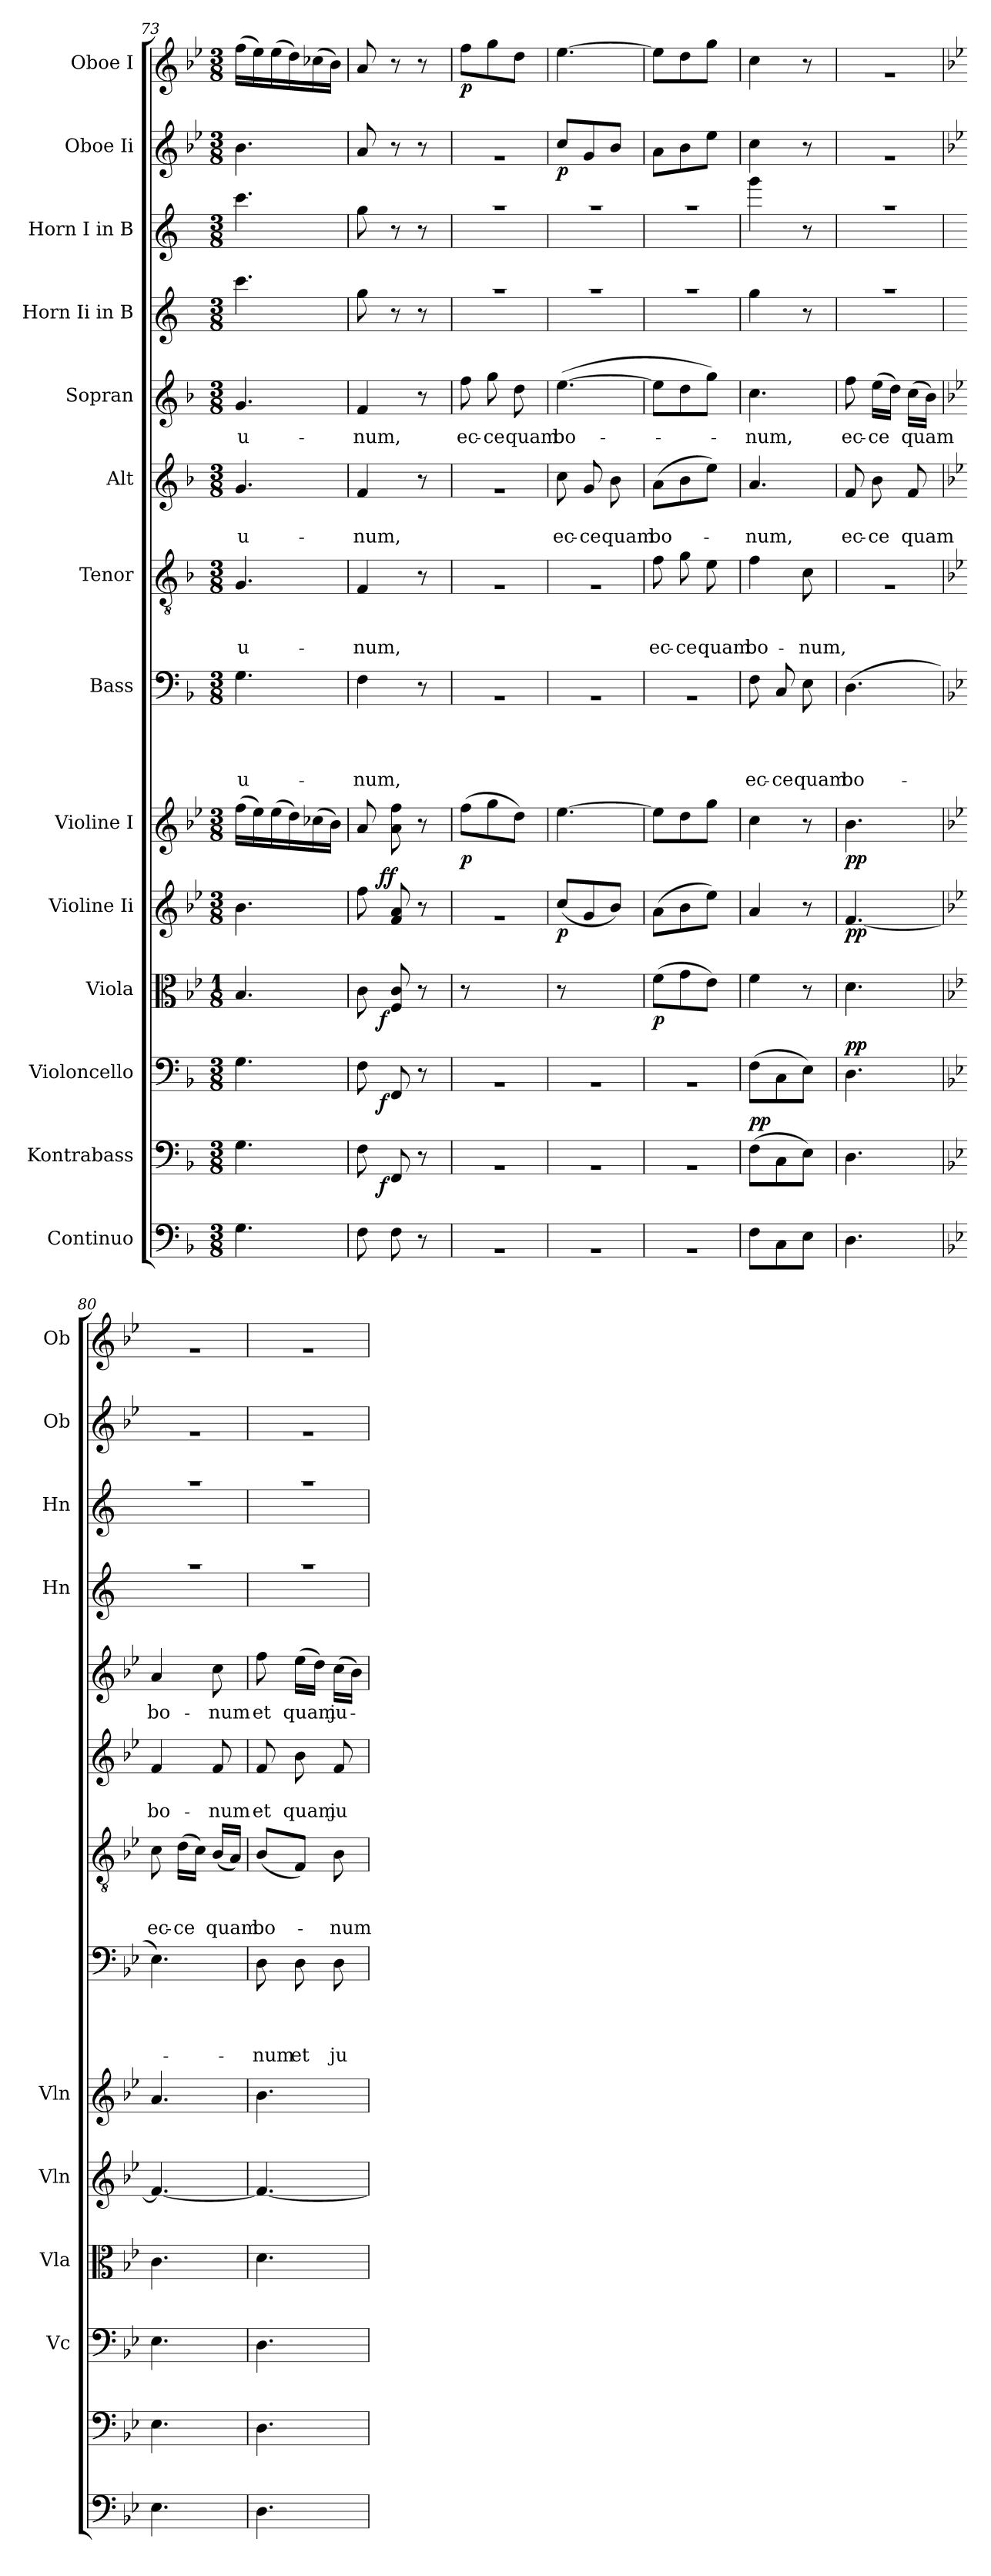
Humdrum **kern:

**kern	**kern	**dynam	**kern	**dynam	**kern	**dynam	**kern	**dynam	**kern	**dynam	**kern	**text	**text	**text	**text	**kern	**text	**text	**text	**kern	**text	**text	**kern	**text	**kern	**kern	**kern	**dynam	**kern	**dynam
*part14	*part13	*part13	*part12	*part12	*part11	*part11	*part10	*part10	*part9	*part9	*part8	*part8	*part8	*part8	*part8	*part7	*part7	*part7	*part7	*part6	*part6	*part6	*part5	*part5	*part4	*part3	*part2	*part2	*part1	*part1
*staff14	*staff13	*staff13	*staff12	*staff12	*staff11	*staff11	*staff10	*staff10	*staff9	*staff9	*staff8	*staff8	*staff8	*staff8	*staff8	*staff7	*staff7	*staff7	*staff7	*staff6	*staff6	*staff6	*staff5	*staff5	*staff4	*staff3	*staff2	*staff2	*staff1	*staff1
*I"Continuo	*I"Kontrabass	*	*I"Violoncello	*	*I"Viola	*	*I"Violine Ii	*	*I"Violine I	*	*I"Bass	*	*	*	*	*I"Tenor	*	*	*	*I"Alt	*	*	*I"Sopran	*	*I"Horn Ii in B	*I"Horn I in B	*I"Oboe Ii	*	*I"Oboe I	*
*	*	*	*I'Vc	*	*I'Vla	*	*I'Vln	*	*I'Vln	*	*	*	*	*	*	*	*	*	*	*	*	*	*	*	*I'Hn	*I'Hn	*I'Ob	*	*I'Ob	*
*clefF4	*clefF4	*	*clefF4	*	*clefC3	*	*clefG2	*	*clefG2	*	*clefF4	*	*	*	*	*clefGv2	*	*	*	*clefG2	*	*	*clefG2	*	*clefG2	*clefG2	*clefG2	*	*clefG2	*
*	*	*	*	*	*ITrd1c2	*	*	*	*	*	*	*	*	*	*	*	*	*	*	*	*	*	*	*	*ITrd1c2	*ITrd1c2	*	*	*	*
*k[b-]	*k[b-]	*	*k[b-]	*	*k[b-e-a-d-]	*	*k[b-e-]	*	*k[b-e-]	*	*k[b-]	*	*	*	*	*k[b-]	*	*	*	*k[b-]	*	*	*k[b-]	*	*k[b-e-]	*k[b-e-]	*k[b-e-]	*	*k[b-e-]	*
*F:	*F:	*	*F:	*	*A-:	*	*B-:	*	*B-:	*	*F:	*	*	*	*	*F:	*	*	*	*F:	*	*	*F:	*	*B-:	*B-:	*B-:	*	*B-:	*
*M3/8	*M3/8	*	*M3/8	*	*M1/8	*	*M3/8	*	*M3/8	*	*M3/8	*	*	*	*	*M3/8	*	*	*	*M3/8	*	*	*M3/8	*	*M3/8	*M3/8	*M3/8	*	*M3/8	*
=73	=73	=73	=73	=73	=73	=73	=73	=73	=73	=73	=73	=73	=73	=73	=73	=73	=73	=73	=73	=73	=73	=73	=73	=73	=73	=73	=73	=73	=73	=73
!	!	!	!	!	!	!	!	!	!	!	!	!	!	!	!LO:LY:b	!	!	!	!LO:LY:b	!	!	!LO:LY:b	!	!LO:LY:b	!	!	!	!	!	!
4.G\	4.G\	.	4.G\	.	4.A-/	.	4.b-\	.	(>16ff\LL	.	4.G\	.	.	.	u-	4.G/	.	.	u-	4.g/	.	u-	4.g/	u-	4.bb-\	4.bb-\	4.b-\	.	(>16ff\LL	.
.	.	.	.	.	.	.	.	.	16ee-\)	.	.	.	.	.	.	.	.	.	.	.	.	.	.	.	.	.	.	.	16ee-\)	.
.	.	.	.	.	.	.	.	.	(>16ee-\	.	.	.	.	.	.	.	.	.	.	.	.	.	.	.	.	.	.	.	(>16ee-\	.
.	.	.	.	.	.	.	.	.	16dd\)	.	.	.	.	.	.	.	.	.	.	.	.	.	.	.	.	.	.	.	16dd\)	.
.	.	.	.	.	.	.	.	.	(>16cc-X\	.	.	.	.	.	.	.	.	.	.	.	.	.	.	.	.	.	.	.	(>16cc-X\	.
.	.	.	.	.	.	.	.	.	16b-\JJ)	.	.	.	.	.	.	.	.	.	.	.	.	.	.	.	.	.	.	.	16b-\JJ)	.
=74	=74	=74	=74	=74	=74	=74	=74	=74	=74	=74	=74	=74	=74	=74	=74	=74	=74	=74	=74	=74	=74	=74	=74	=74	=74	=74	=74	=74	=74	=74
!	!	!	!	!	!	!	!	!	!	!	!	!	!	!	!LO:LY:b	!	!	!	!LO:LY:b	!	!	!LO:LY:b	!	!LO:LY:b	!	!	!	!	!	!
*	*^	*	*^	*	*^	*	*^	*	*	*	*	*	*	*	*	*	*	*	*	*	*	*	*	*	*	*	*	*	*	*
8F\	8F\	16.ryy	.	8F\	16.ryy	.	8B-\	16.ryy	.	8ff\	16.ryy	.	8a/	.	4F\	.	.	.	-num,	4F/	.	.	-num,	4f/	.	-num,	4f/	-num,	8ff\	8ff\	8a/	.	8a/	.
!	!	!	!LO:DY:b	!	!	!LO:DY:b	!	!	!LO:DY:b	!	!	!LO:DY:a	!	!	!	!	!	!	!	!	!	!	!	!	!	!	!	!	!	!	!	!	!	!
!	!	!	!	!	!	!	!	!	!	!	!	!LO:DY:n=1:b	!	!	!	!	!	!	!	!	!	!	!	!	!	!	!	!	!	!	!	!	!	!
.	.	4ryy	f	.	4ryy	f	.	4ryy	f	.	4ryy	f f	.	.	.	.	.	.	.	.	.	.	.	.	.	.	.	.	.	.	.	.	.	.
8F\	8FF/	.	.	8FF/	.	.	8E-/ 8B-/	.	.	8f/ 8a/	.	.	8a\ 8ff\	.	.	.	.	.	.	.	.	.	.	.	.	.	.	.	8r	8r	8r	.	8r	.
8r	8r	.	.	8r	.	.	8r	.	.	8r	.	.	8r	.	8r	.	.	.	.	8r	.	.	.	8r	.	.	8r	.	8r	8r	8r	.	8r	.
.	.	32ryy	.	.	32ryy	.	.	32ryy	.	.	32ryy	.	.	.	.	.	.	.	.	.	.	.	.	.	.	.	.	.	.	.	.	.	.	.
=75	=75	=75	=75	=75	=75	=75	=75	=75	=75	=75	=75	=75	=75	=75	=75	=75	=75	=75	=75	=75	=75	=75	=75	=75	=75	=75	=75	=75	=75	=75	=75	=75	=75	=75
!LO:N:vis=1	!LO:N:vis=1	!	!	!LO:N:vis=1	!	!	!	!	!	!LO:N:vis=1	!	!	!	!LO:DY:b	!LO:N:vis=1	!	!	!	!	!LO:N:vis=1	!	!	!	!LO:N:vis=1	!	!	!	!LO:LY:b	!LO:N:vis=1	!LO:N:vis=1	!LO:N:vis=1	!	!	!LO:DY:b
*	*v	*v	*	*	*	*	*v	*v	*	*v	*v	*	*	*	*	*	*	*	*	*	*	*	*	*	*	*	*	*	*	*	*	*	*	*
*	*	*	*v	*v	*	*	*	*	*	*	*	*	*	*	*	*	*	*	*	*	*	*	*	*	*	*	*	*	*	*	*
4.rC	4.rC	.	4.rC	.	8r	.	4.ra	.	(>8ff\L	p	4.rC	.	.	.	.	4.rA	.	.	.	4.ra	.	.	8ff\	ec-	4.raa	4.raa	4.ra	.	8ff\L	p
!	!	!	!	!	!	!	!	!	!	!	!	!	!	!	!	!	!	!	!	!	!	!	!	!LO:LY:b	!	!	!	!	!	!
.	.	.	.	.	4ryy	.	.	.	8gg\	.	.	.	.	.	.	.	.	.	.	.	.	.	8gg\	-ce	.	.	.	.	8gg\	.
!	!	!	!	!	!	!	!	!	!	!	!	!	!	!	!	!	!	!	!	!	!	!	!	!LO:LY:b	!	!	!	!	!	!
.	.	.	.	.	.	.	.	.	8dd\J)	.	.	.	.	.	.	.	.	.	.	.	.	.	8dd\	quam	.	.	.	.	8dd\J	.
=76	=76	=76	=76	=76	=76	=76	=76	=76	=76	=76	=76	=76	=76	=76	=76	=76	=76	=76	=76	=76	=76	=76	=76	=76	=76	=76	=76	=76	=76	=76
!LO:N:vis=1	!LO:N:vis=1	!	!LO:N:vis=1	!	!	!	!	!LO:DY:b	!	!	!LO:N:vis=1	!	!	!	!	!LO:N:vis=1	!	!	!	!	!	!LO:LY:b	!	!LO:LY:b	!LO:N:vis=1	!LO:N:vis=1	!	!LO:DY:b	!	!
4.rC	4.rC	.	4.rC	.	8r	.	(<8cc/L	p	[>4.ee-\	.	4.rC	.	.	.	.	4.rA	.	.	.	8cc\	.	ec-	(>[>4.ee\	bo-	4.raa	4.raa	8cc/L	p	[>4.ee-\	.
!	!	!	!	!	!	!	!	!	!	!	!	!	!	!	!	!	!	!	!	!	!	!LO:LY:b	!	!	!	!	!	!	!	!
.	.	.	.	.	4ryy	.	8g/	.	.	.	.	.	.	.	.	.	.	.	.	8g/	.	-ce	.	.	.	.	8g/	.	.	.
!	!	!	!	!	!	!	!	!	!	!	!	!	!	!	!	!	!	!	!	!	!	!LO:LY:b	!	!	!	!	!	!	!	!
.	.	.	.	.	.	.	8b-/J)	.	.	.	.	.	.	.	.	.	.	.	.	8b-\	.	quam	.	.	.	.	8b-/J	.	.	.
=77	=77	=77	=77	=77	=77	=77	=77	=77	=77	=77	=77	=77	=77	=77	=77	=77	=77	=77	=77	=77	=77	=77	=77	=77	=77	=77	=77	=77	=77	=77
!LO:N:vis=1	!LO:N:vis=1	!	!LO:N:vis=1	!	!	!LO:DY:b	!	!	!	!	!LO:N:vis=1	!	!	!	!	!	!	!	!LO:LY:b	!	!	!LO:LY:b	!	!	!LO:N:vis=1	!LO:N:vis=1	!	!	!	!
4.rC	4.rC	.	4.rC	.	(>8e-\L	p	(>8a\L	.	8ee-\L]	.	4.rC	.	.	.	.	8f\	.	.	ec-	(>8a\L	.	bo-	8ee\L]	.	4.raa	4.raa	8a\L	.	8ee-\L]	.
!	!	!	!	!	!	!	!	!	!	!	!	!	!	!	!	!	!	!	!LO:LY:b	!	!	!	!	!	!	!	!	!	!	!
.	.	.	.	.	8f\	.	8b-\	.	8dd\	.	.	.	.	.	.	8g\	.	.	-ce	8b-\	.	.	8dd\	.	.	.	8b-\	.	8dd\	.
!	!	!	!	!	!	!	!	!	!	!	!	!	!	!	!	!	!	!	!LO:LY:b	!	!	!	!	!	!	!	!	!	!	!
.	.	.	.	.	8d-\J)	.	8ee-\J)	.	8gg\J	.	.	.	.	.	.	8e\	.	.	quam	8ee\J)	.	.	8gg\J)	.	.	.	8ee-\J	.	8gg\J	.
=78	=78	=78	=78	=78	=78	=78	=78	=78	=78	=78	=78	=78	=78	=78	=78	=78	=78	=78	=78	=78	=78	=78	=78	=78	=78	=78	=78	=78	=78	=78
!	!	!LO:DY:a	!	!	!	!	!	!	!	!	!	!	!	!	!LO:LY:b	!	!	!	!LO:LY:b	!	!	!LO:LY:b	!	!LO:LY:b	!	!	!	!	!	!
!	!	!LO:DY:n=1:b	!	!	!	!	!	!	!	!	!	!	!	!	!	!	!	!	!	!	!	!	!	!	!	!	!	!	!	!
8F>\L	(>8F\L	p p	(>8F\L	.	4e-\	.	4a/	.	4cc\	.	8F\	.	.	.	ec-	4f\	.	.	bo-	4.a/	.	-num,	4.cc\	-num,	4ff\	4fff\	4cc\	.	4cc\	.
!	!	!	!	!	!	!	!	!	!	!	!	!	!	!	!LO:LY:b	!	!	!	!	!	!	!	!	!	!	!	!	!	!	!
8C\	8C\	.	8C\	.	.	.	.	.	.	.	8C/	.	.	.	-ce	.	.	.	.	.	.	.	.	.	.	.	.	.	.	.
!	!	!	!	!	!	!	!	!	!	!	!	!	!	!	!LO:LY:b	!	!	!	!LO:LY:b	!	!	!	!	!	!	!	!	!	!	!
8E\J	8E\J)	.	8E\J)	.	8r	.	8r	.	8r	.	8E\	.	.	.	quam	8c\	.	.	-num,	.	.	.	.	.	8r	8r	8r	.	8r	.
=79	=79	=79	=79	=79	=79	=79	=79	=79	=79	=79	=79	=79	=79	=79	=79	=79	=79	=79	=79	=79	=79	=79	=79	=79	=79	=79	=79	=79	=79	=79
!	!	!	!	!LO:DY:a	!	!	!	!LO:DY:b	!	!LO:DY:b	!	!	!	!	!LO:LY:b	!LO:N:vis=1	!	!	!	!	!	!LO:LY:b	!	!LO:LY:b	!LO:N:vis=1	!LO:N:vis=1	!LO:N:vis=1	!	!LO:N:vis=1	!
4.D>\	4.D\	.	4.D\	pp	4.c\	.	[<4.f/	pp	4.b-\	pp	(>4.D\	.	.	.	bo-	4.rA	.	.	.	8f/	.	ec-	8ff\	ec-	4.raa	4.raa	4.ra	.	4.ra	.
!	!	!	!	!	!	!	!	!	!	!	!	!	!	!	!	!	!	!	!	!	!	!LO:LY:b	!	!LO:LY:b	!	!	!	!	!	!
.	.	.	.	.	.	.	.	.	.	.	.	.	.	.	.	.	.	.	.	8b-\	.	-ce	(>16ee\LL	-ce	.	.	.	.	.	.
.	.	.	.	.	.	.	.	.	.	.	.	.	.	.	.	.	.	.	.	.	.	.	16dd\JJ)	.	.	.	.	.	.	.
!	!	!	!	!	!	!	!	!	!	!	!	!	!	!	!	!	!	!	!	!	!	!LO:LY:b	!	!LO:LY:b	!	!	!	!	!	!
.	.	.	.	.	.	.	.	.	.	.	.	.	.	.	.	.	.	.	.	8f/	.	quam	(>16cc\LL	quam	.	.	.	.	.	.
.	.	.	.	.	.	.	.	.	.	.	.	.	.	.	.	.	.	.	.	.	.	.	16b-\JJ)	.	.	.	.	.	.	.
!!LO:PB:g=z
=80	=80	=80	=80	=80	=80	=80	=80	=80	=80	=80	=80	=80	=80	=80	=80	=80	=80	=80	=80	=80	=80	=80	=80	=80	=80	=80	=80	=80	=80	=80
*k[b-e-]	*k[b-e-]	*	*k[b-e-]	*	*	*	*	*	*	*	*k[b-e-]	*	*	*	*	*k[b-e-]	*	*	*	*k[b-e-]	*	*	*k[b-e-]	*	*	*	*	*	*	*
*B-:	*B-:	*	*B-:	*	*	*	*	*	*	*	*B-:	*	*	*	*	*B-:	*	*	*	*B-:	*	*	*B-:	*	*	*	*	*	*	*
!	!	!	!	!	!	!	!	!	!	!	!	!	!	!	!	!	!	!	!LO:LY:b	!	!	!LO:LY:b	!	!LO:LY:b	!LO:N:vis=1	!LO:N:vis=1	!LO:N:vis=1	!	!LO:N:vis=1	!
4.E->\	4.E-\	.	4.E-\	.	4.B-\	.	4.f/_	.	4.a/	.	4.E-\)	.	.	.	.	8c\	.	.	ec-	4f/	.	bo-	4a/	bo-	4.raa	4.raa	4.ra	.	4.ra	.
!	!	!	!	!	!	!	!	!	!	!	!	!	!	!	!	!	!	!	!LO:LY:b	!	!	!	!	!	!	!	!	!	!	!
.	.	.	.	.	.	.	.	.	.	.	.	.	.	.	.	(>16d\LL	.	.	-ce	.	.	.	.	.	.	.	.	.	.	.
.	.	.	.	.	.	.	.	.	.	.	.	.	.	.	.	16c\JJ)	.	.	.	.	.	.	.	.	.	.	.	.	.	.
!	!	!	!	!	!	!	!	!	!	!	!	!	!	!	!	!	!	!	!LO:LY:b	!	!	!LO:LY:b	!	!LO:LY:b	!	!	!	!	!	!
.	.	.	.	.	.	.	.	.	.	.	.	.	.	.	.	(<16B-/LL	.	.	quam	8f/	.	-num	8cc\	-num	.	.	.	.	.	.
.	.	.	.	.	.	.	.	.	.	.	.	.	.	.	.	16A/JJ)	.	.	.	.	.	.	.	.	.	.	.	.	.	.
=81	=81	=81	=81	=81	=81	=81	=81	=81	=81	=81	=81	=81	=81	=81	=81	=81	=81	=81	=81	=81	=81	=81	=81	=81	=81	=81	=81	=81	=81	=81
!	!	!	!	!	!	!	!	!	!	!	!	!	!	!	!LO:LY:b	!	!	!	!LO:LY:b	!	!	!LO:LY:b	!	!LO:LY:b	!LO:N:vis=1	!LO:N:vis=1	!LO:N:vis=1	!	!LO:N:vis=1	!
4.D>\	4.D\	.	4.D\	.	4.c\	.	4.f/_	.	4.b-\	.	8D\	.	.	.	-num	(<8B-/L	.	.	bo-	8f/	.	et	8ff\	et	4.raa	4.raa	4.ra	.	4.ra	.
!	!	!	!	!	!	!	!	!	!	!	!	!	!	!	!LO:LY:b	!	!	!	!	!	!	!LO:LY:b	!	!LO:LY:b	!	!	!	!	!	!
.	.	.	.	.	.	.	.	.	.	.	8D\	.	.	.	et	8F/J)	.	.	.	8b-\	.	quam	(>16ee-\LL	quam	.	.	.	.	.	.
.	.	.	.	.	.	.	.	.	.	.	.	.	.	.	.	.	.	.	.	.	.	.	16dd\JJ)	.	.	.	.	.	.	.
!	!	!	!	!	!	!	!	!	!	!	!	!	!	!	!LO:LY:b	!	!	!	!LO:LY:b	!	!	!LO:LY:b	!	!LO:LY:b	!	!	!	!	!	!
.	.	.	.	.	.	.	.	.	.	.	8D\	.	.	.	ju-	8B-\	.	.	-num	8f/	.	ju-	(>16cc\LL	ju-	.	.	.	.	.	.
.	.	.	.	.	.	.	.	.	.	.	.	.	.	.	.	.	.	.	.	.	.	.	16b-\JJ)	.	.	.	.	.	.	.
=	=	=	=	=	=	=	=	=	=	=	=	=	=	=	=	=	=	=	=	=	=	=	=	=	=	=	=	=	=	=
*-	*-	*-	*-	*-	*-	*-	*-	*-	*-	*-	*-	*-	*-	*-	*-	*-	*-	*-	*-	*-	*-	*-	*-	*-	*-	*-	*-	*-	*-	*-
